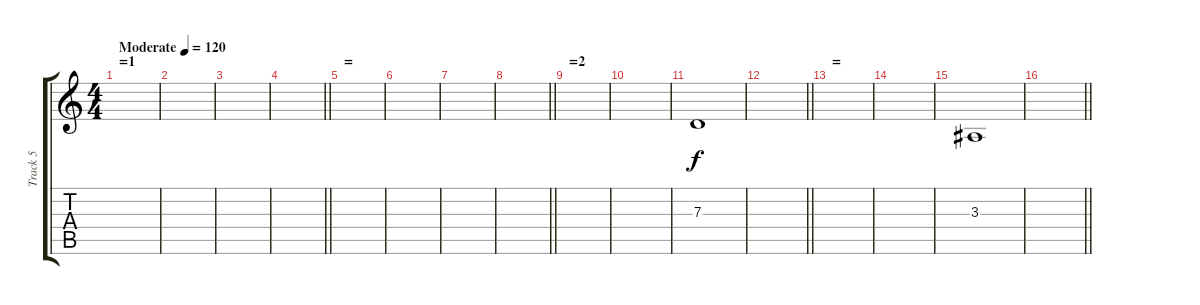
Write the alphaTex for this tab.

\track ("Track 5" "Track 5") {instrument fx3crystal}
\staff {score tabs}
\tuning (E4 B3 G3 D3 A2 E2) {hide}
\ts (4 4)
\section ("" "=1")
\tempo (120 "Moderate")
\clef g2
\ks c
|
|
|
\barLineRight lightlight
|
\section ("" "=")
|
|
|
\barLineRight lightlight
|
\section ("" "=2")
|
|
7.3.1 |
\barLineRight lightlight
|
\section ("" "=")
|
|
3.3.1 |
\barLineRight lightlight
